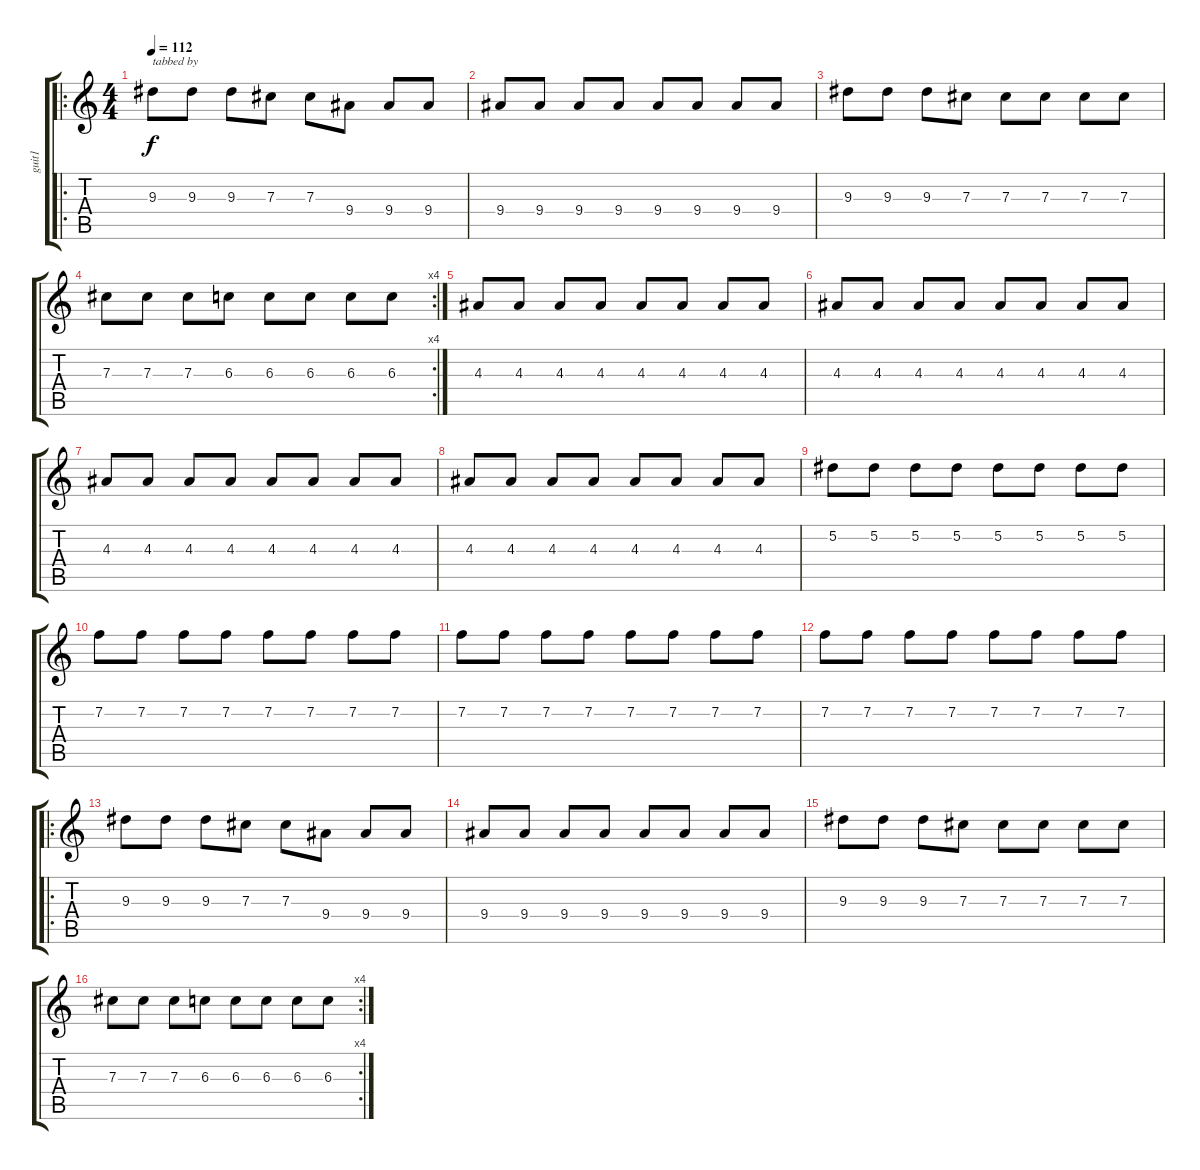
\track ("guit1" "guit1") {instrument overdrivenguitar}
\staff {score tabs}
\tuning (Eb4 Bb3 Gb3 Db3 Ab2 Eb2) {hide}
\ro
\ts (4 4)
\tempo 112
\clef g2
\ks c
9.3.8{txt "tabbed by" dy f instrument overdrivenguitar} 9.3.8 9.3.8 7.3.8 7.3.8 9.4.8 9.4.8 9.4.8 |
9.4.8 9.4.8 9.4.8 9.4.8 9.4.8 9.4.8 9.4.8 9.4.8 |
9.3.8 9.3.8 9.3.8 7.3.8 7.3.8 7.3.8 7.3.8 7.3.8 |
\rc 4
7.3.8 7.3.8 7.3.8 6.3.8 6.3.8 6.3.8 6.3.8 6.3.8 |
4.3.8 4.3.8 4.3.8 4.3.8 4.3.8 4.3.8 4.3.8 4.3.8 |
4.3.8 4.3.8 4.3.8 4.3.8 4.3.8 4.3.8 4.3.8 4.3.8 |
4.3.8 4.3.8 4.3.8 4.3.8 4.3.8 4.3.8 4.3.8 4.3.8 |
4.3.8 4.3.8 4.3.8 4.3.8 4.3.8 4.3.8 4.3.8 4.3.8 |
5.2.8 5.2.8 5.2.8 5.2.8 5.2.8 5.2.8 5.2.8 5.2.8 |
7.2.8 7.2.8 7.2.8 7.2.8 7.2.8 7.2.8 7.2.8 7.2.8 |
7.2.8 7.2.8 7.2.8 7.2.8 7.2.8 7.2.8 7.2.8 7.2.8 |
7.2.8 7.2.8 7.2.8 7.2.8 7.2.8 7.2.8 7.2.8 7.2.8 |
\ro
9.3.8 9.3.8 9.3.8 7.3.8 7.3.8 9.4.8 9.4.8 9.4.8 |
9.4.8 9.4.8 9.4.8 9.4.8 9.4.8 9.4.8 9.4.8 9.4.8 |
9.3.8 9.3.8 9.3.8 7.3.8 7.3.8 7.3.8 7.3.8 7.3.8 |
\rc 4
7.3.8 7.3.8 7.3.8 6.3.8 6.3.8 6.3.8 6.3.8 6.3.8
